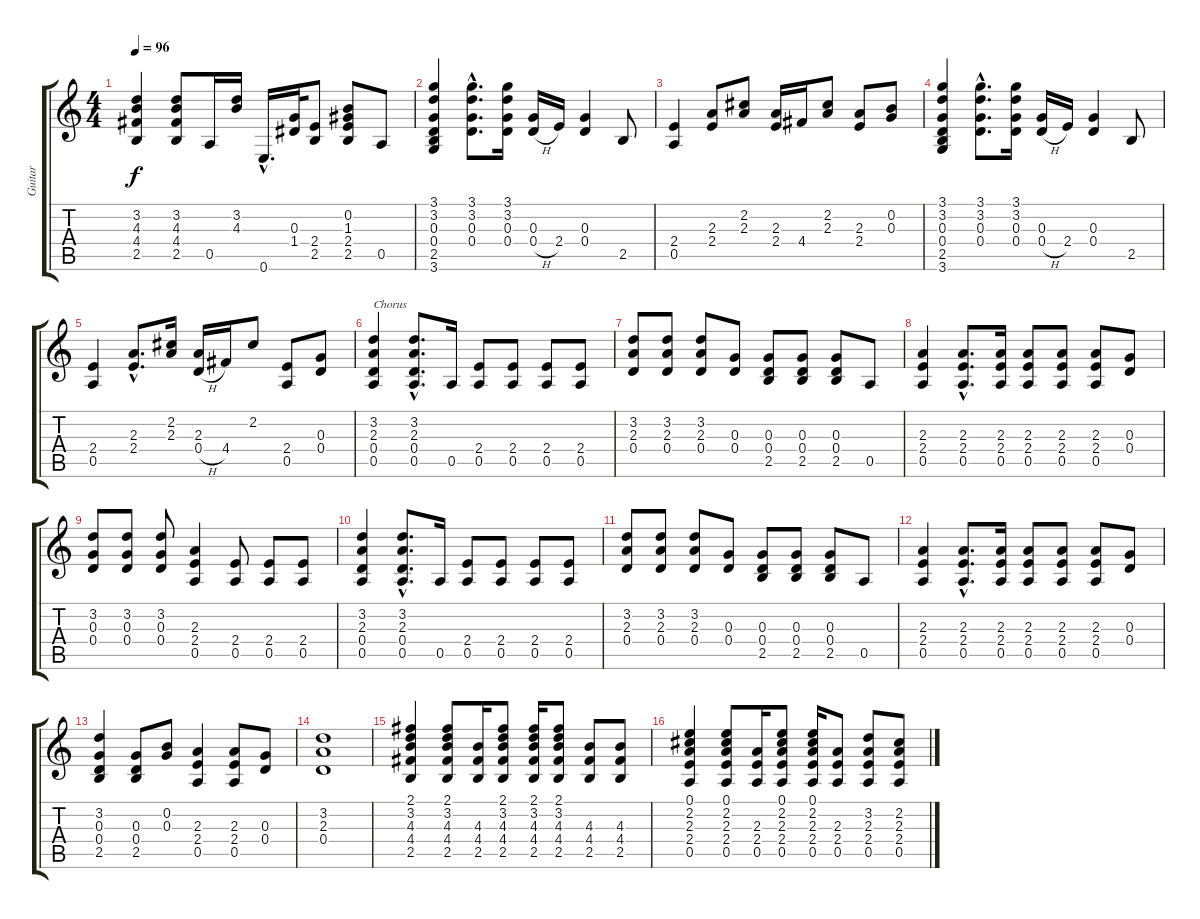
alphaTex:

\track ("Guitar" "Guitar") {instrument distortionguitar}
\staff {score tabs}
\tuning (E4 B3 G3 D3 A2 E2) {hide}
\ts (4 4)
\tempo 96
\clef g2
\ks c
(3.2 4.3 4.4 2.5).4{dy f} (3.2 4.3 4.4 2.5).8 0.5.16 (3.2 4.3).16 0.6{hac}.16{d} (0.3 1.4).32 (2.4 2.5).8 (0.2 1.3 2.4 2.5).8 0.5.8 |
(3.1 3.2 0.3 0.4 2.5 3.6).4 (3.1{hac} 3.2{hac} 0.3{hac} 0.4{hac}).8{d} (3.1 3.2 0.3 0.4).16 (0.3 0.4{h}).16 2.4.16 (0.3 0.4).4 2.5.8 |
(2.4 0.5).4 (2.3 2.4).8 (2.2 2.3).8 (2.3 2.4).16 4.4.16 (2.2 2.3).8 (2.3 2.4).8 (0.2 0.3).8 |
(3.1 3.2 0.3 0.4 2.5 3.6).4 (3.1{hac} 3.2{hac} 0.3{hac} 0.4{hac}).8{d} (3.1 3.2 0.3 0.4).16 (0.3 0.4{h}).16 2.4.16 (0.3 0.4).4 2.5.8 |
(2.4 0.5).4 (2.3{hac} 2.4{hac}).8{d} (2.2 2.3).16 (2.3 0.4{h}).16 4.4.16 2.2.8 (2.4 0.5).8 (0.3 0.4).8 |
(3.2 2.3 0.4 0.5).4{txt "Chorus"} (3.2{hac} 2.3{hac} 0.4{hac} 0.5{hac}).8{d} 0.5.16 (2.4 0.5).8 (2.4 0.5).8 (2.4 0.5).8 (2.4 0.5).8 |
(3.2 2.3 0.4).8 (3.2 2.3 0.4).8 (3.2 2.3 0.4).8 (0.3 0.4).8 (0.3 0.4 2.5).8 (0.3 0.4 2.5).8 (0.3 0.4 2.5).8 0.5.8 |
(2.3 2.4 0.5).4 (2.3{hac} 2.4{hac} 0.5{hac}).8{d} (2.3 2.4 0.5).16 (2.3 2.4 0.5).8 (2.3 2.4 0.5).8 (2.3 2.4 0.5).8 (0.3 0.4).8 |
(3.2 0.3 0.4).8 (3.2 0.3 0.4).8 (3.2 0.3 0.4).8 (2.3 2.4 0.5).4 (2.4 0.5).8 (2.4 0.5).8 (2.4 0.5).8 |
(3.2 2.3 0.4 0.5).4 (3.2{hac} 2.3{hac} 0.4{hac} 0.5{hac}).8{d} 0.5.16 (2.4 0.5).8 (2.4 0.5).8 (2.4 0.5).8 (2.4 0.5).8 |
(3.2 2.3 0.4).8 (3.2 2.3 0.4).8 (3.2 2.3 0.4).8 (0.3 0.4).8 (0.3 0.4 2.5).8 (0.3 0.4 2.5).8 (0.3 0.4 2.5).8 0.5.8 |
(2.3 2.4 0.5).4 (2.3{hac} 2.4{hac} 0.5{hac}).8{d} (2.3 2.4 0.5).16 (2.3 2.4 0.5).8 (2.3 2.4 0.5).8 (2.3 2.4 0.5).8 (0.3 0.4).8 |
(3.2 0.3 0.4 2.5).4 (0.3 0.4 2.5).8 (0.2 0.3).8 (2.3 2.4 0.5).4 (2.3 2.4 0.5).8 (0.3 0.4).8 |
(3.2 2.3 0.4).1 |
(2.1 3.2 4.3 4.4 2.5).4 (2.1 3.2 4.3 4.4 2.5).8 (4.3 4.4 2.5).16 (2.1 3.2 4.3 4.4 2.5).8 (2.1 3.2 4.3 4.4 2.5).16 (2.1 3.2 4.3 4.4 2.5).8 (4.3 4.4 2.5).8 (4.3 4.4 2.5).8 |
(0.1 2.2 2.3 2.4 0.5).4 (0.1 2.2 2.3 2.4 0.5).8 (2.3 2.4 0.5).16 (0.1 2.2 2.3 2.4 0.5).8 (0.1 2.2 2.3 2.4 0.5).16 (2.3 2.4 0.5).8 (3.2 2.3 2.4 0.5).8 (2.2 2.3 2.4 0.5).8
